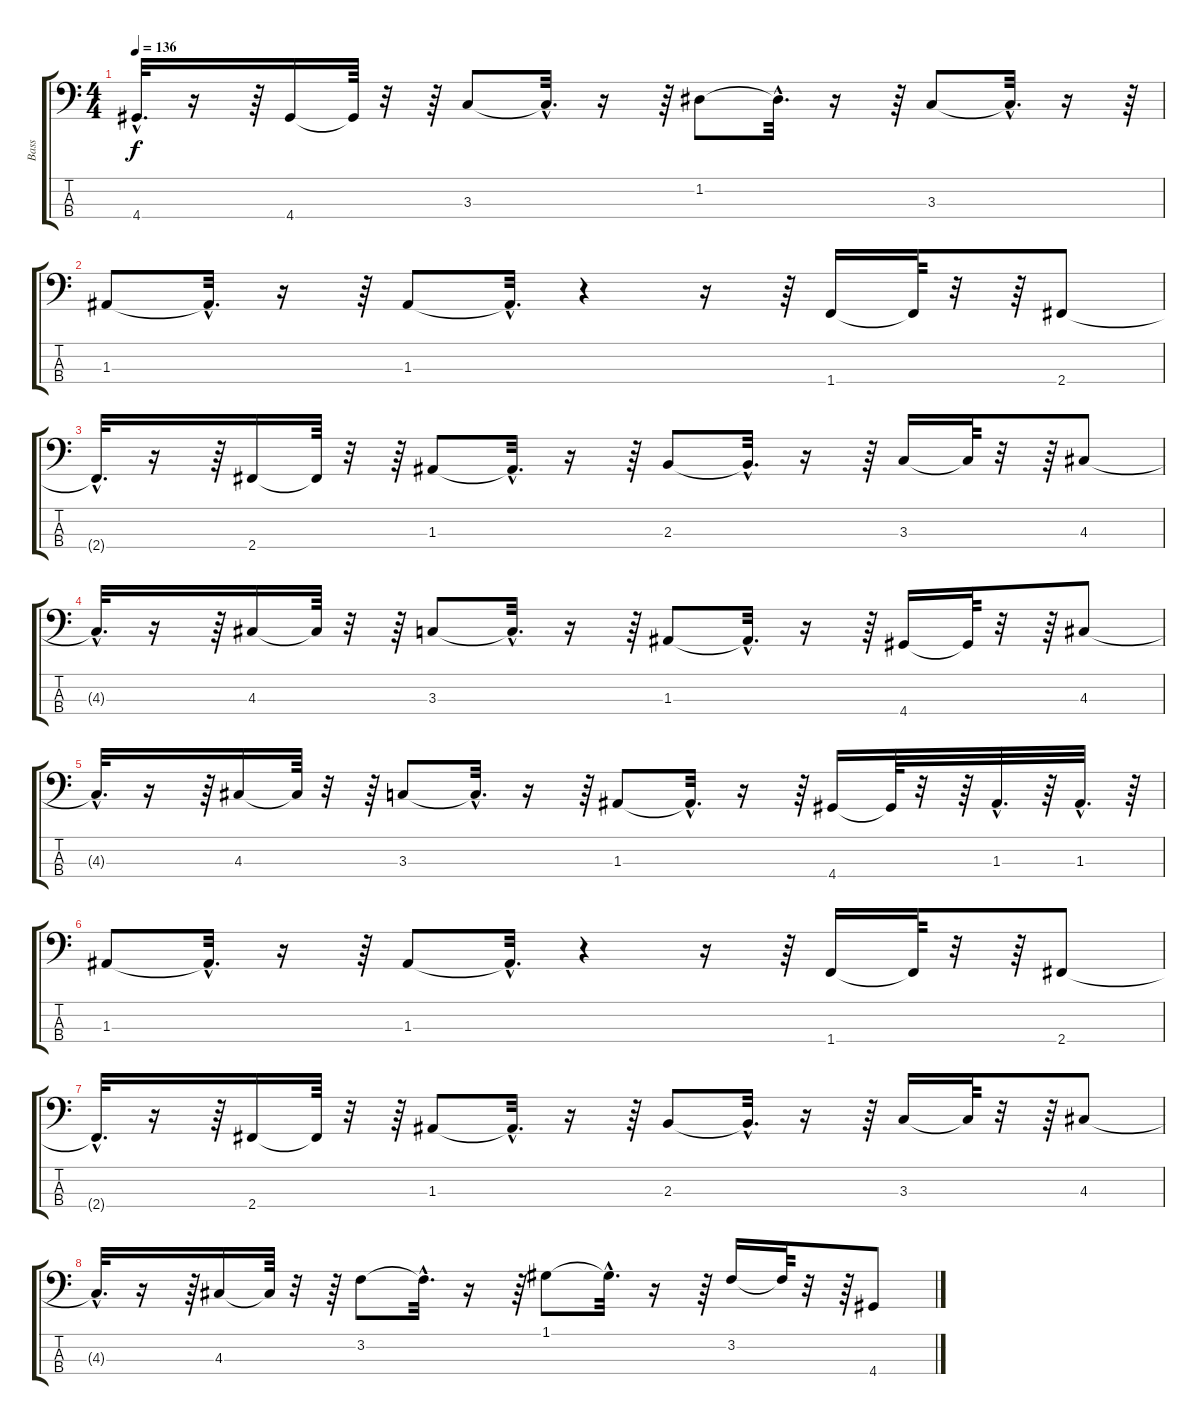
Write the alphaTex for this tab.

\track ("Bass" "Bass") {instrument electricbassfinger}
\staff {score tabs}
\tuning (G2 D2 A1 E1) {hide}
\ts (4 4)
\tempo 136
\clef f4
\ks c
4.4{hac t}.32{d dy f} r.16 r.64 4.4.16 4.4{t}.64 r.32 r.64 3.3.8 3.3{hac t}.32{d} r.16 r.64 1.2.8 1.2{hac t}.32{d} r.16 r.64 3.3.8 3.3{hac t}.32{d} r.16 r.64 |
1.3.8 1.3{hac t}.32{d} r.16 r.64 1.3.8 1.3{hac t}.32{d} r.4 r.16 r.64 1.4.16 1.4{t}.64 r.32 r.64 2.4.8 |
2.4{hac t}.32{d} r.16 r.64 2.4.16 2.4{t}.64 r.32 r.64 1.3.8 1.3{hac t}.32{d} r.16 r.64 2.3.8 2.3{hac t}.32{d} r.16 r.64 3.3.16 3.3{t}.64 r.32 r.64 4.3.8 |
4.3{hac t}.32{d} r.16 r.64 4.3.16 4.3{t}.64 r.32 r.64 3.3.8 3.3{hac t}.32{d} r.16 r.64 1.3.8 1.3{hac t}.32{d} r.16 r.64 4.4.16 4.4{t}.64 r.32 r.64 4.3.8 |
4.3{hac t}.32{d} r.16 r.64 4.3.16 4.3{t}.64 r.32 r.64 3.3.8 3.3{hac t}.32{d} r.16 r.64 1.3.8 1.3{hac t}.32{d} r.16 r.64 4.4.16 4.4{t}.64 r.32 r.64 1.3{hac}.32{d} r.64 1.3{hac}.32{d} r.64 |
1.3.8 1.3{hac t}.32{d} r.16 r.64 1.3.8 1.3{hac t}.32{d} r.4 r.16 r.64 1.4.16 1.4{t}.64 r.32 r.64 2.4.8 |
2.4{hac t}.32{d} r.16 r.64 2.4.16 2.4{t}.64 r.32 r.64 1.3.8 1.3{hac t}.32{d} r.16 r.64 2.3.8 2.3{hac t}.32{d} r.16 r.64 3.3.16 3.3{t}.64 r.32 r.64 4.3.8 |
4.3{hac t}.32{d} r.16 r.64 4.3.16 4.3{t}.64 r.32 r.64 3.2.8 3.2{hac t}.32{d} r.16 r.64 1.1.8 1.1{hac t}.32{d} r.16 r.64 3.2.16 3.2{t}.64 r.32 r.64 4.4.8
